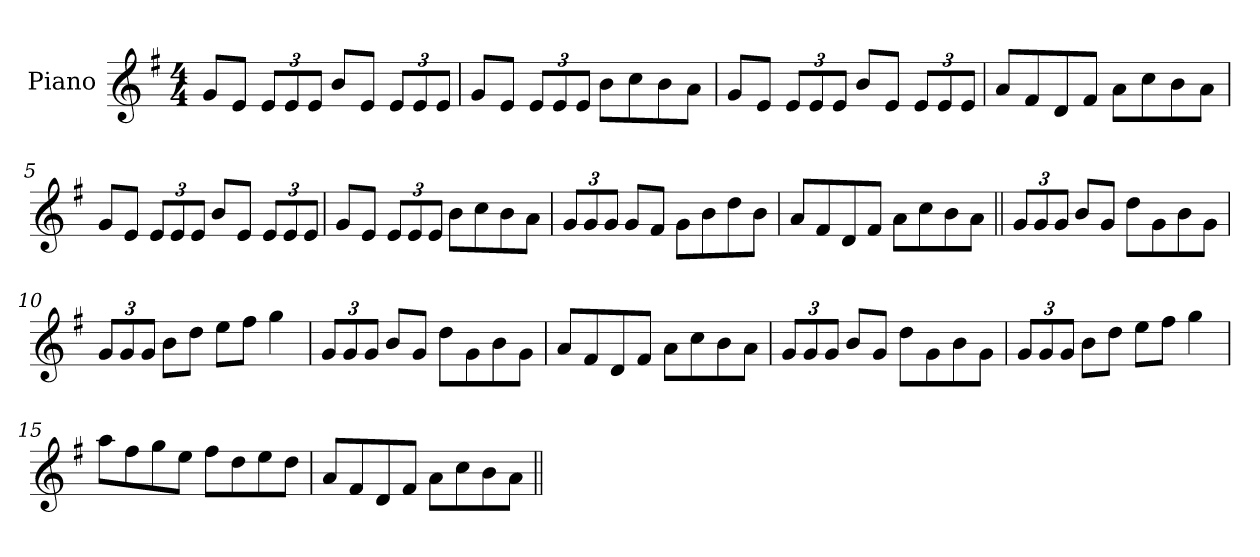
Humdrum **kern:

**kern
*part1
*staff1
*I"Piano
*I'Pno
*clefG2
*k[f#]
*e:
*M4/4
=1
8g/L
8e/J
12e/L
12e/
12e/J
8b/L
8e/J
12e/L
12e/
12e/J
=2
8g/L
8e/J
12e/L
12e/
12e/J
8b\L
8cc\
8b\
8a\J
=3
8g/L
8e/J
12e/L
12e/
12e/J
8b/L
8e/J
12e/L
12e/
12e/J
=4
8a/L
8f#/
8d/
8f#/J
8a\L
8cc\
8b\
8a\J
=5
8g/L
8e/J
12e/L
12e/
12e/J
8b/L
8e/J
12e/L
12e/
12e/J
=6
8g/L
8e/J
12e/L
12e/
12e/J
8b\L
8cc\
8b\
8a\J
=7
12g/L
12g/
12g/J
8g/L
8f#/J
8g\L
8b\
8dd\
8b\J
=8
8a/L
8f#/
8d/
8f#/J
8a\L
8cc\
8b\
8a\J
=9||
12g/L
12g/
12g/J
8b/L
8g/J
8dd\L
8g\
8b\
8g\J
=10
12g/L
12g/
12g/J
8b\L
8dd\J
8ee\L
8ff#\J
4gg\
=11
12g/L
12g/
12g/J
8b/L
8g/J
8dd\L
8g\
8b\
8g\J
=12
8a/L
8f#/
8d/
8f#/J
8a\L
8cc\
8b\
8a\J
=13
12g/L
12g/
12g/J
8b/L
8g/J
8dd\L
8g\
8b\
8g\J
=14
12g/L
12g/
12g/J
8b\L
8dd\J
8ee\L
8ff#\J
4gg\
=15
8aa\L
8ff#\
8gg\
8ee\J
8ff#\L
8dd\
8ee\
8dd\J
=16
8a/L
8f#/
8d/
8f#/J
8a\L
8cc\
8b\
8a\J
=||
*-
